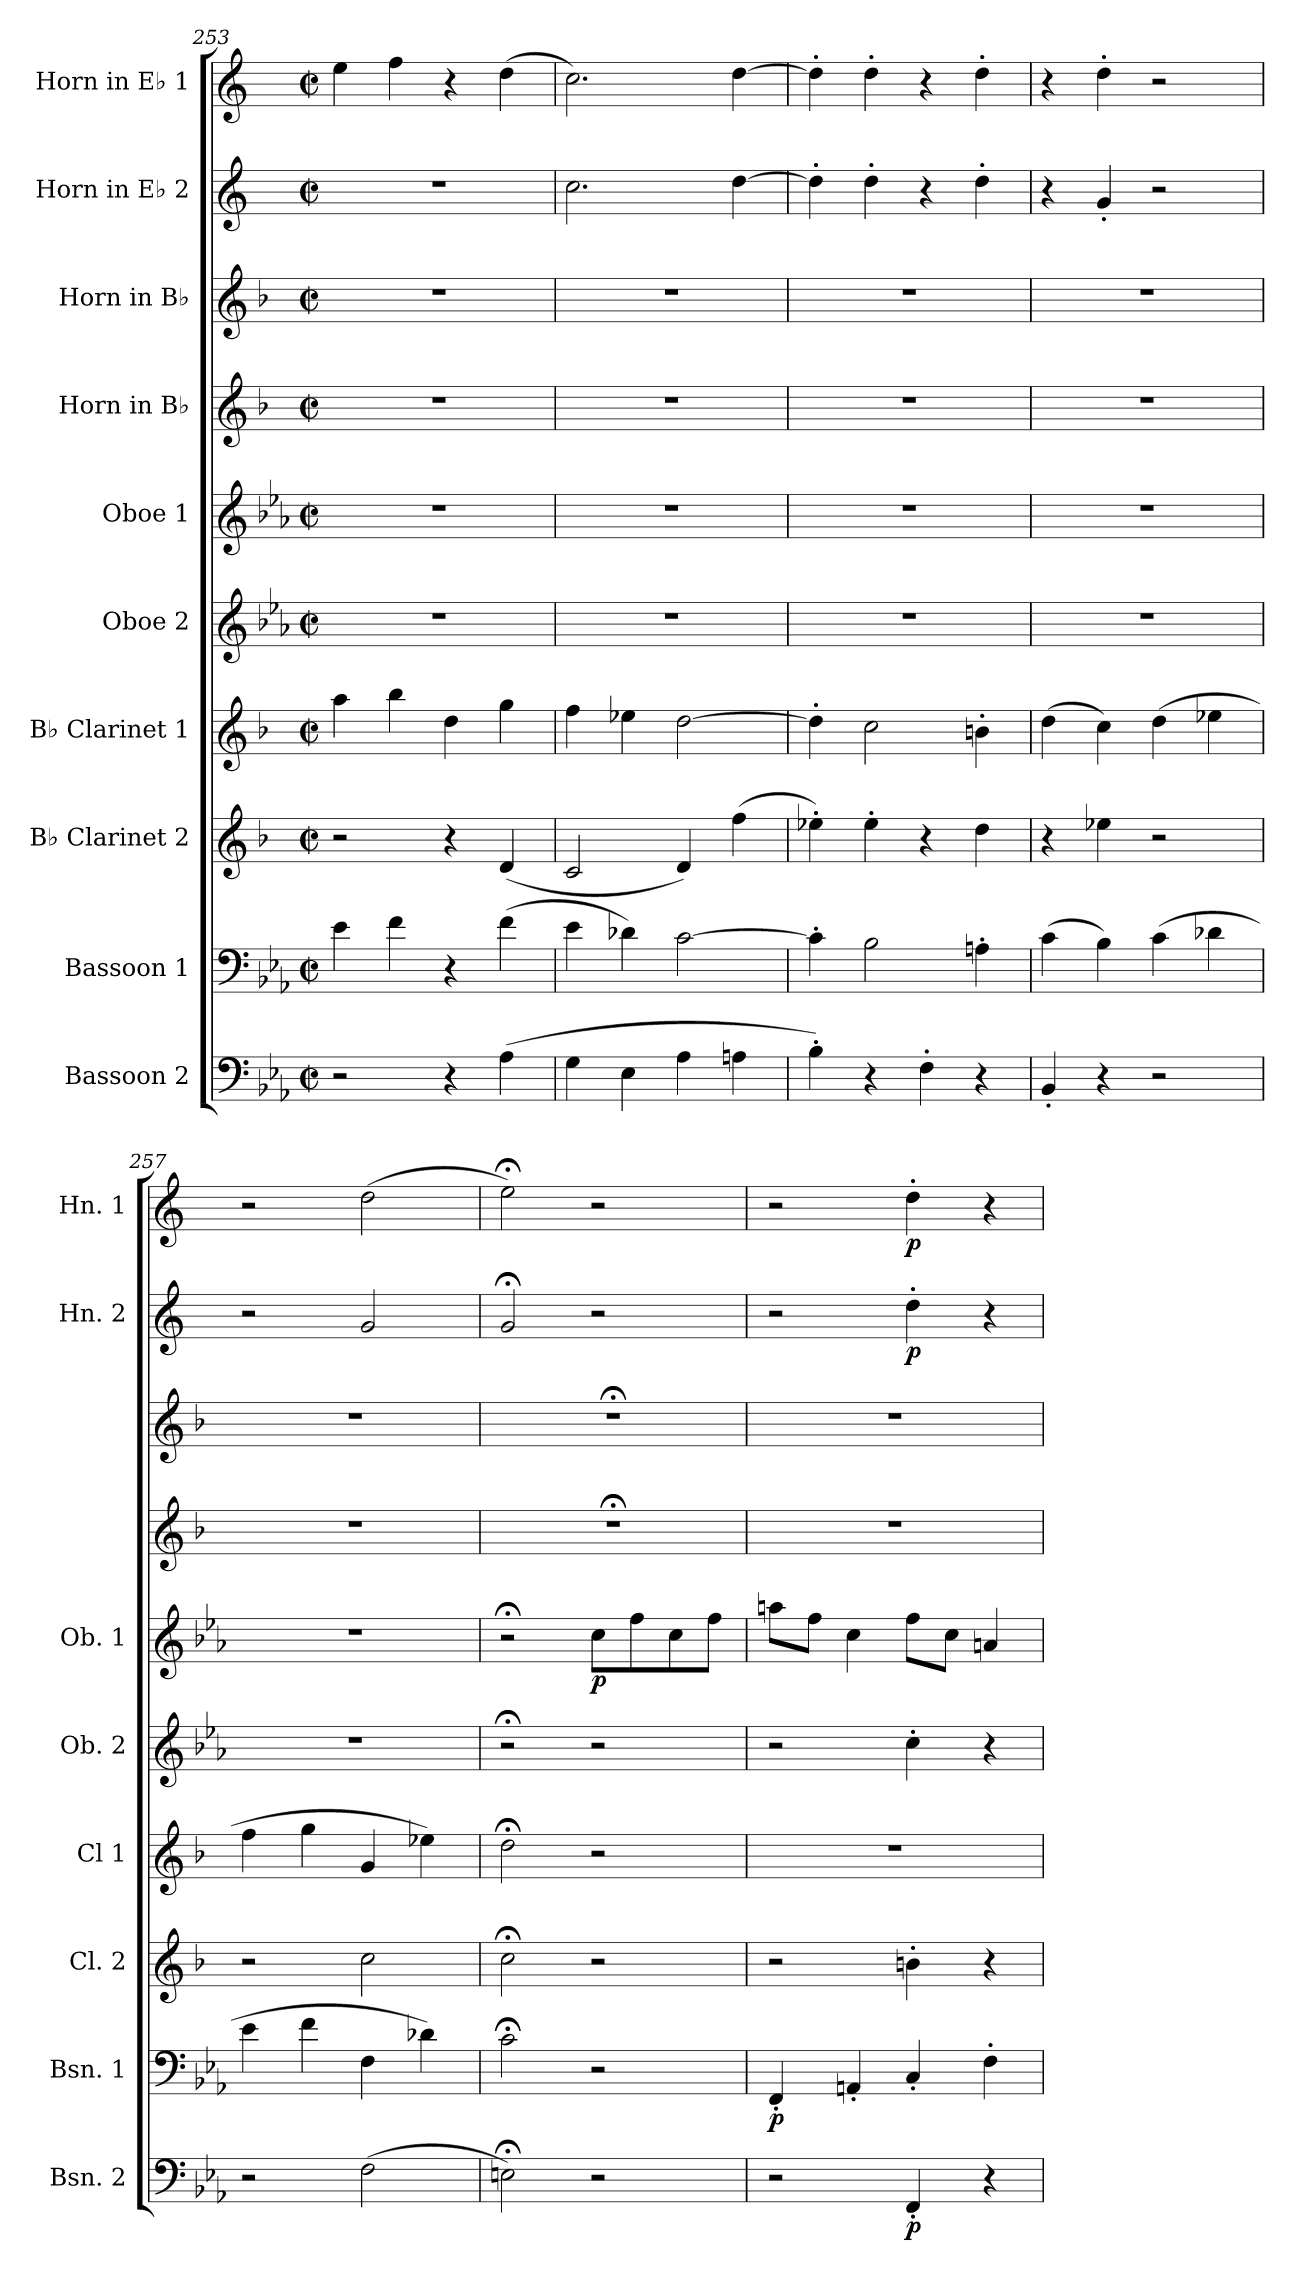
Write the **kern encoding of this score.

**kern	**dynam	**kern	**dynam	**kern	**kern	**kern	**kern	**dynam	**kern	**kern	**kern	**dynam	**kern	**dynam
*part10	*part10	*part9	*part9	*part8	*part7	*part6	*part5	*part5	*part4	*part3	*part2	*part2	*part1	*part1
*staff10	*staff10	*staff9	*staff9	*staff8	*staff7	*staff6	*staff5	*staff5	*staff4	*staff3	*staff2	*staff2	*staff1	*staff1
*I"Bassoon 2	*	*I"Bassoon 1	*	*I"B♭ Clarinet 2	*I"B♭ Clarinet 1	*I"Oboe 2	*I"Oboe 1	*	*I"Horn in B♭	*I"Horn in B♭	*I"Horn in E♭ 2	*	*I"Horn in E♭ 1	*
*I'Bsn. 2	*	*I'Bsn. 1	*	*I'Cl. 2	*I'Cl 1	*I'Ob. 2	*I'Ob. 1	*	*	*	*I'Hn. 2	*	*I'Hn. 1	*
*clefF4	*	*clefF4	*	*clefG2	*clefG2	*clefG2	*clefG2	*	*clefG2	*clefG2	*clefG2	*	*clefG2	*
*	*	*	*	*ITrd1c2	*ITrd1c2	*	*	*	*ITrd1c2	*ITrd1c2	*ITrd5c9	*	*ITrd5c9	*
*k[b-e-a-]	*	*k[b-e-a-]	*	*k[b-e-a-]	*k[b-e-a-]	*k[b-e-a-]	*k[b-e-a-]	*	*k[b-e-a-]	*k[b-e-a-]	*k[b-e-a-]	*	*k[b-e-a-]	*
*M2/2	*	*M2/2	*	*M2/2	*M2/2	*M2/2	*M2/2	*	*M2/2	*M2/2	*M2/2	*	*M2/2	*
*met(c|)	*	*met(c|)	*	*met(c|)	*met(c|)	*met(c|)	*met(c|)	*	*met(c|)	*met(c|)	*met(c|)	*	*met(c|)	*
=253	=253	=253	=253	=253	=253	=253	=253	=253	=253	=253	=253	=253	=253	=253
2r	.	4e-\	.	2r	4gg\	1r	1r	.	1r	1r	1r	.	4g\	.
.	.	4f\	.	.	4aa-\	.	.	.	.	.	.	.	4a-\	.
4r	.	4r	.	4r	4cc\	.	.	.	.	.	.	.	4r	.
(>4A-\	.	(>4f\	.	(<4c/	4ff\	.	.	.	.	.	.	.	(>4f\	.
!!LO:PB:g=z
=254	=254	=254	=254	=254	=254	=254	=254	=254	=254	=254	=254	=254	=254	=254
4G\	.	4e-\	.	2B-/	4ee-\	1r	1r	.	1r	1r	2.e-\	.	2.e-\)	.
4E-\	.	4d-X\)	.	.	4dd-X\	.	.	.	.	.	.	.	.	.
4A-\	.	[2c\	.	4c/)	[2cc\	.	.	.	.	.	.	.	.	.
4An\	.	.	.	(>4ee-\	.	.	.	.	.	.	[4f\	.	[4f\	.
=255	=255	=255	=255	=255	=255	=255	=255	=255	=255	=255	=255	=255	=255	=255
4B-'\)	.	4c'\]	.	4dd-X'\)	4cc'\]	1r	1r	.	1r	1r	4f'\]	.	4f'\]	.
4r	.	2B-\	.	4dd-'\	2b-\	.	.	.	.	.	4f'\	.	4f'\	.
4F'\	.	.	.	4r	.	.	.	.	.	.	4r	.	4r	.
4r	.	4An'\	.	4cc\	4an'\	.	.	.	.	.	4f'\	.	4f'\	.
=256	=256	=256	=256	=256	=256	=256	=256	=256	=256	=256	=256	=256	=256	=256
4BB-'/	.	(>4c\	.	4r	(>4cc\	1r	1r	.	1r	1r	4r	.	4r	.
4r	.	4B-\)	.	4dd-X\	4b-\)	.	.	.	.	.	4B-'/	.	4f'\	.
2r	.	(>4c\	.	2r	(>4cc\	.	.	.	.	.	2r	.	2r	.
.	.	4d-X\	.	.	4dd-X\	.	.	.	.	.	.	.	.	.
=257	=257	=257	=257	=257	=257	=257	=257	=257	=257	=257	=257	=257	=257	=257
2r	.	4e-\	.	2r	4ee-\	1r	1r	.	1r	1r	2r	.	2r	.
.	.	4f\	.	.	4ff\	.	.	.	.	.	.	.	.	.
(>2F\	.	4F\	.	2b-\	4f/	.	.	.	.	.	2B-/	.	(>2f\	.
.	.	4d-X\)	.	.	4dd-X\)	.	.	.	.	.	.	.	.	.
=258	=258	=258	=258	=258	=258	=258	=258	=258	=258	=258	=258	=258	=258	=258
2En;<\)	.	2c;<\	.	2b-;<\	2cc;<\	2r;<	2r;<	.	1r;<	1r;<	2B-;</	.	2g;<\)	.
!	!	!	!	!	!	!	!	!LO:DY:b	!	!	!	!	!	!
2r	.	2r	.	2r	2r	2r	8cc\L	p	.	.	2r	.	2r	.
.	.	.	.	.	.	.	8ff\	.	.	.	.	.	.	.
.	.	.	.	.	.	.	8cc\	.	.	.	.	.	.	.
.	.	.	.	.	.	.	8ff\J	.	.	.	.	.	.	.
=259	=259	=259	=259	=259	=259	=259	=259	=259	=259	=259	=259	=259	=259	=259
!	!	!	!LO:DY:b	!	!	!	!	!	!	!	!	!	!	!
2r	.	4FF'/	p	2r	1r	2r	8aan\L	.	1r	1r	2r	.	2r	.
.	.	.	.	.	.	.	8ff\J	.	.	.	.	.	.	.
.	.	4AAn'/	.	.	.	.	4cc\	.	.	.	.	.	.	.
!	!LO:DY:b	!	!	!	!	!	!	!	!	!	!	!LO:DY:b	!	!LO:DY:b
4FF'/	p	4C'/	.	4an'\	.	4cc'\	8ff\L	.	.	.	4f'\	p	4f'\	p
.	.	.	.	.	.	.	8cc\J	.	.	.	.	.	.	.
4r	.	4F'\	.	4r	.	4r	4an/	.	.	.	4r	.	4r	.
=	=	=	=	=	=	=	=	=	=	=	=	=	=	=
*-	*-	*-	*-	*-	*-	*-	*-	*-	*-	*-	*-	*-	*-	*-
